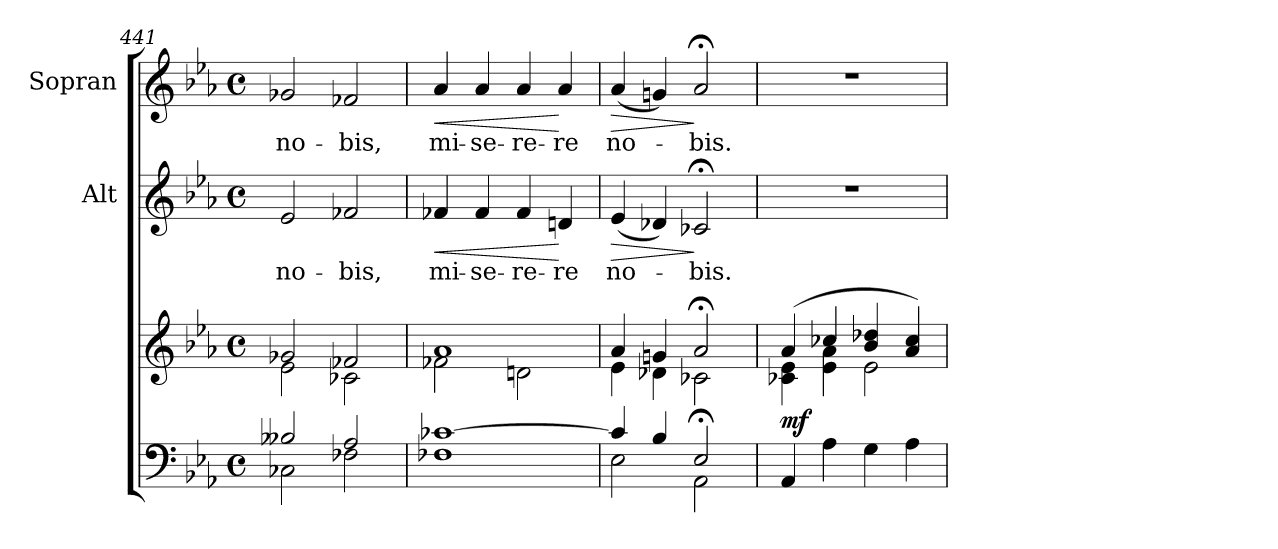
**kern	**kern	**dynam	**kern	**text	**dynam	**kern	**text	**dynam
*part3	*part3	*part3	*part2	*part2	*part2	*part1	*part1	*part1
*staff4	*staff3	*staff3/4	*staff2	*staff2	*staff2	*staff1	*staff1	*staff1
*	*	*	*I"Alt	*	*	*I"Sopran	*	*
*	*	*	*I'A.	*	*	*I'S.	*	*
*clefF4	*clefG2	*	*clefG2	*	*	*clefG2	*	*
*k[b-e-a-]	*k[b-e-a-]	*	*k[b-e-a-]	*	*	*k[b-e-a-]	*	*
*E-:	*E-:	*	*E-:	*	*	*E-:	*	*
*M4/4	*M4/4	*	*M4/4	*	*	*M4/4	*	*
*met(c)	*met(c)	*	*met(c)	*	*	*met(c)	*	*
=441	=441	=441	=441	=441	=441	=441	=441	=441
*^	*^	*	*	*	*	*	*	*
!	!	!	!	!	!	!LO:LY:b	!	!	!LO:LY:b	!
2B--X/	2C-X\	2g-X/	2e-\	.	2e-/	no-	.	2g-X/	no-	.
!	!	!	!	!	!	!LO:LY:b	!	!	!LO:LY:b	!
2A-/	2F-X\	2f-X/	2c-X\	.	2f-X/	-bis,	.	2f-X/	-bis,	.
=442	=442	=442	=442	=442	=442	=442	=442	=442	=442	=442
!	!	!	!	!	!	!LO:LY:b	!LO:HP:b	!	!LO:LY:b	!LO:HP:b
[>1c-X	1F-X	1a-	2f-X\	.	4f-X/	mi-	<	4a-/	mi-	<
!	!	!	!	!	!	!LO:LY:b	!	!	!LO:LY:b	!
.	.	.	.	.	4f-/	-se-	.	4a-/	-se-	.
!	!	!	!	!	!	!LO:LY:b	!	!	!LO:LY:b	!
.	.	.	2dn\	.	4f-/	-re-	.	4a-/	-re-	.
!	!	!	!	!	!	!LO:LY:b	!	!	!LO:LY:b	!
.	.	.	.	.	4dn/	-re	[	4a-/	-re	[
=443	=443	=443	=443	=443	=443	=443	=443	=443	=443	=443
!	!	!	!	!	!	!LO:LY:b	!LO:HP:b	!	!LO:LY:b	!LO:HP:b
4c-/]	2E-\	4a-/	4e-\	.	(<4e-/	no-	>	(<4a-/	no-	>
4B-/	.	4gn/	4d-X\	.	4d-X/)	.	.	4gn/)	.	.
!	!	!	!	!	!	!LO:LY:b	!	!	!LO:LY:b	!
2E-;/	2AA-\	2a-;</	2c-X\	.	2c-X;</	-bis.	]	2a-;</	-bis.	]
=444	=444	=444	=444	=444	=444	=444	=444	=444	=444	=444
!	!	!	!	!LO:DY:b	!	!	!	!	!	!
*v	*v	*	*	*	*	*	*	*	*	*
4AA-/	(4a-/	4c-X\ 4e-\	mf	1r	.	.	1r	.	.
4A-\	4cc-X/	4e-\ 4a-\	.	.	.	.	.	.	.
4G\	4b-/ 4dd-X/	2e-\	.	.	.	.	.	.	.
4A-\	4a-/ 4cc-/)	.	.	.	.	.	.	.	.
*	*v	*v	*	*	*	*	*	*	*
=	=	=	=	=	=	=	=	=
*-	*-	*-	*-	*-	*-	*-	*-	*-
